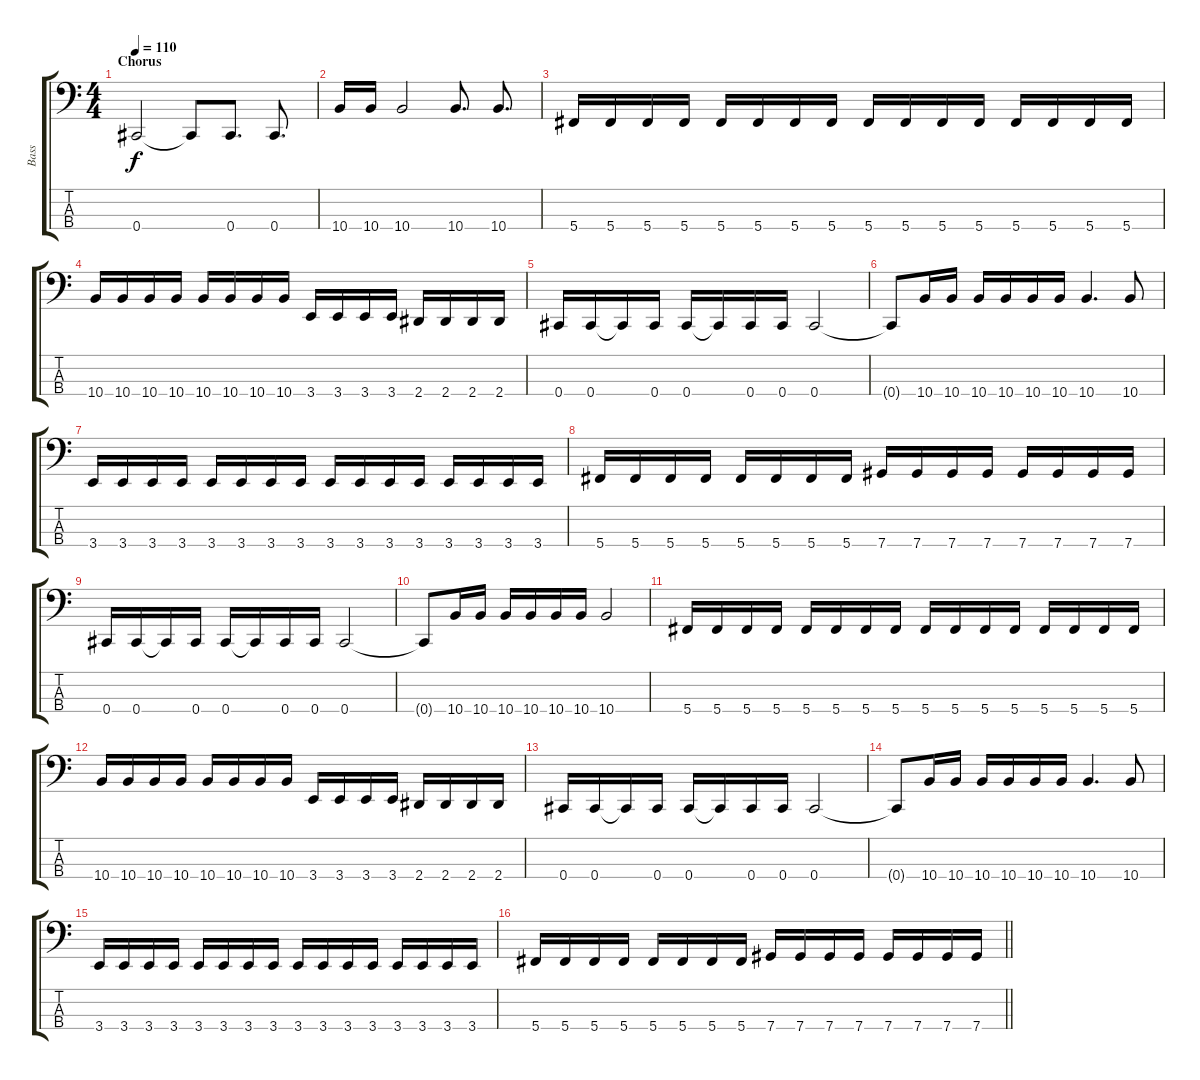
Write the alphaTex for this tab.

\track ("Bass" "Bass") {instrument electricbassfinger}
\staff {score tabs}
\tuning (Gb2 Db2 Ab1 Db1) {hide}
\ts (4 4)
\section ("" "Chorus")
\tempo 110
\clef f4
\ks c
0.4.2{dy f} 0.4{t}.8 0.4.8{d} 0.4.8{d} |
10.4.16 10.4.16 10.4.2 10.4.8{d} 10.4.8{d} |
5.4.16 5.4.16 5.4.16 5.4.16 5.4.16 5.4.16 5.4.16 5.4.16 5.4.16 5.4.16 5.4.16 5.4.16 5.4.16 5.4.16 5.4.16 5.4.16 |
10.4.16 10.4.16 10.4.16 10.4.16 10.4.16 10.4.16 10.4.16 10.4.16 3.4.16 3.4.16 3.4.16 3.4.16 2.4.16 2.4.16 2.4.16 2.4.16 |
0.4.16 0.4.16 0.4{t}.16 0.4.16 0.4.16 0.4{t}.16 0.4.16 0.4.16 0.4.2 |
0.4{t}.8 10.4.16 10.4.16 10.4.16 10.4.16 10.4.16 10.4.16 10.4.4{d} 10.4.8 |
3.4.16 3.4.16 3.4.16 3.4.16 3.4.16 3.4.16 3.4.16 3.4.16 3.4.16 3.4.16 3.4.16 3.4.16 3.4.16 3.4.16 3.4.16 3.4.16 |
5.4.16 5.4.16 5.4.16 5.4.16 5.4.16 5.4.16 5.4.16 5.4.16 7.4.16 7.4.16 7.4.16 7.4.16 7.4.16 7.4.16 7.4.16 7.4.16 |
0.4.16 0.4.16 0.4{t}.16 0.4.16 0.4.16 0.4{t}.16 0.4.16 0.4.16 0.4.2 |
0.4{t}.8 10.4.16 10.4.16 10.4.16 10.4.16 10.4.16 10.4.16 10.4.2 |
5.4.16 5.4.16 5.4.16 5.4.16 5.4.16 5.4.16 5.4.16 5.4.16 5.4.16 5.4.16 5.4.16 5.4.16 5.4.16 5.4.16 5.4.16 5.4.16 |
10.4.16 10.4.16 10.4.16 10.4.16 10.4.16 10.4.16 10.4.16 10.4.16 3.4.16 3.4.16 3.4.16 3.4.16 2.4.16 2.4.16 2.4.16 2.4.16 |
0.4.16 0.4.16 0.4{t}.16 0.4.16 0.4.16 0.4{t}.16 0.4.16 0.4.16 0.4.2 |
0.4{t}.8 10.4.16 10.4.16 10.4.16 10.4.16 10.4.16 10.4.16 10.4.4{d} 10.4.8 |
3.4.16 3.4.16 3.4.16 3.4.16 3.4.16 3.4.16 3.4.16 3.4.16 3.4.16 3.4.16 3.4.16 3.4.16 3.4.16 3.4.16 3.4.16 3.4.16 |
\barLineRight lightlight
5.4.16 5.4.16 5.4.16 5.4.16 5.4.16 5.4.16 5.4.16 5.4.16 7.4.16 7.4.16 7.4.16 7.4.16 7.4.16 7.4.16 7.4.16 7.4.16
